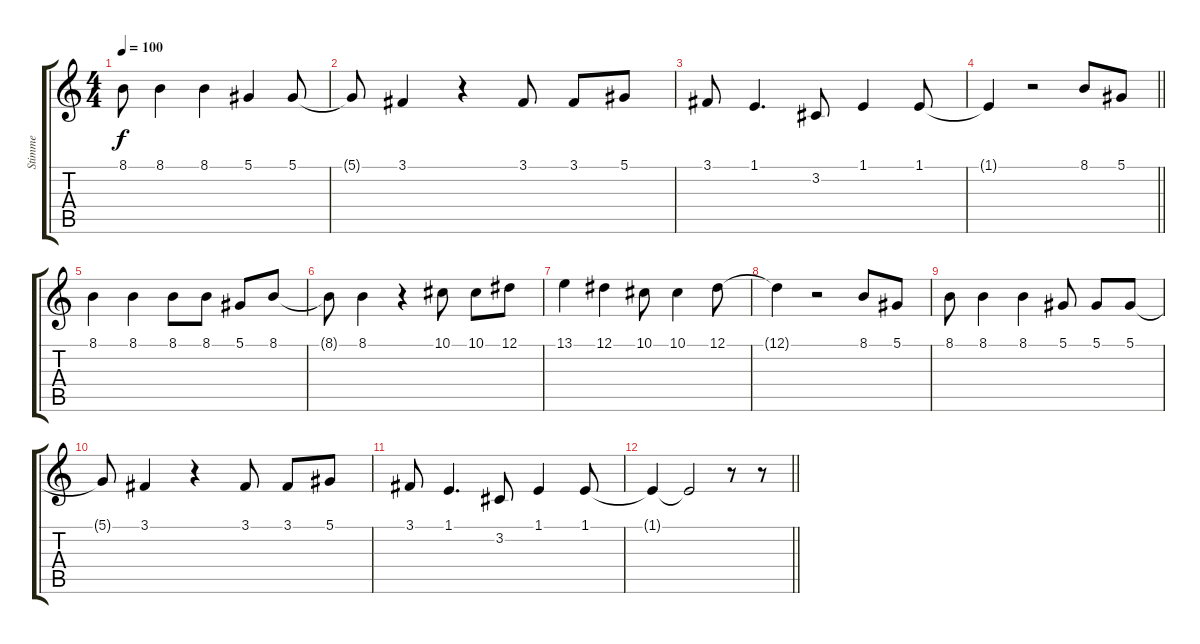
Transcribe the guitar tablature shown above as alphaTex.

\track ("Stimme" "Stimme") {instrument englishhorn}
\staff {score tabs}
\tuning (Eb4 Bb3 Gb3 Db3 Ab2 Eb2) {hide}
\ts (4 4)
\tempo 100
\clef g2
\ks c
8.1.8{dy f} 8.1.4 8.1.4 5.1.4 5.1.8 |
5.1{t}.8 3.1.4 r.4 3.1.8 3.1.8 5.1.8 |
3.1.8 1.1.4{d} 3.2.8 1.1.4 1.1.8 |
\barLineRight lightlight
1.1{t}.4 r.2 8.1.8 5.1.8 |
\section ("" "")
8.1.4 8.1.4 8.1.8 8.1.8 5.1.8 8.1.8 |
8.1{t}.8 8.1.4 r.4 10.1.8 10.1.8 12.1.8 |
13.1.4 12.1.4 10.1.8 10.1.4 12.1.8 |
12.1{t}.4 r.2 8.1.8 5.1.8 |
8.1.8 8.1.4 8.1.4 5.1.8 5.1.8 5.1.8 |
5.1{t}.8 3.1.4 r.4 3.1.8 3.1.8 5.1.8 |
3.1.8 1.1.4{d} 3.2.8 1.1.4 1.1.8 |
\barLineRight lightlight
1.1{t}.4 1.1{t}.2 r.8 r.8
